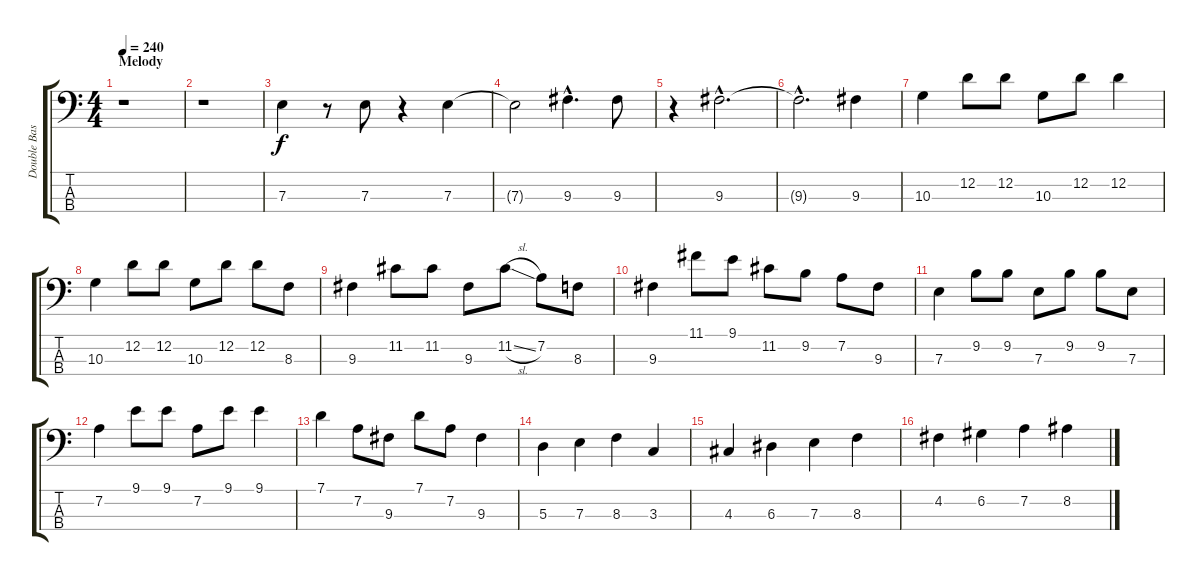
\track ("Double Bass" "Double Bas") {instrument acousticbass}
\staff {score tabs}
\tuning (G2 D2 A1 E1) {hide}
\ts (4 4)
\section ("" "Melody")
\tempo 240
\clef f4
\ks c
r.1{dy f instrument acousticbass} |
r.1 |
7.3.4 r.8 7.3.8 r.4 7.3.4 |
7.3{t}.2 9.3{hac}.4{d} 9.3.8 |
r.4 9.3{hac}.2{d} |
9.3{hac t}.2{d} 9.3.4 |
10.3.4 12.2.8 12.2.8 10.3.8 12.2.8 12.2.4 |
10.3.4 12.2.8 12.2.8 10.3.8 12.2.8 12.2.8 8.3.8 |
9.3.4 11.2.8 11.2.8 9.3.8 11.2{sl}.8 7.2.8 8.3.8 |
9.3.4 11.1.8 9.1.8 11.2.8 9.2.8 7.2.8 9.3.8 |
7.3.4 9.2.8 9.2.8 7.3.8 9.2.8 9.2.8 7.3.8 |
7.2.4 9.1.8 9.1.8 7.2.8 9.1.8 9.1.4 |
7.1.4 7.2.8 9.3.8 7.1.8 7.2.8 9.3.4 |
5.3.4 7.3.4 8.3.4 3.3.4 |
4.3.4 6.3.4 7.3.4 8.3.4 |
4.2.4 6.2.4 7.2.4 8.2.4
